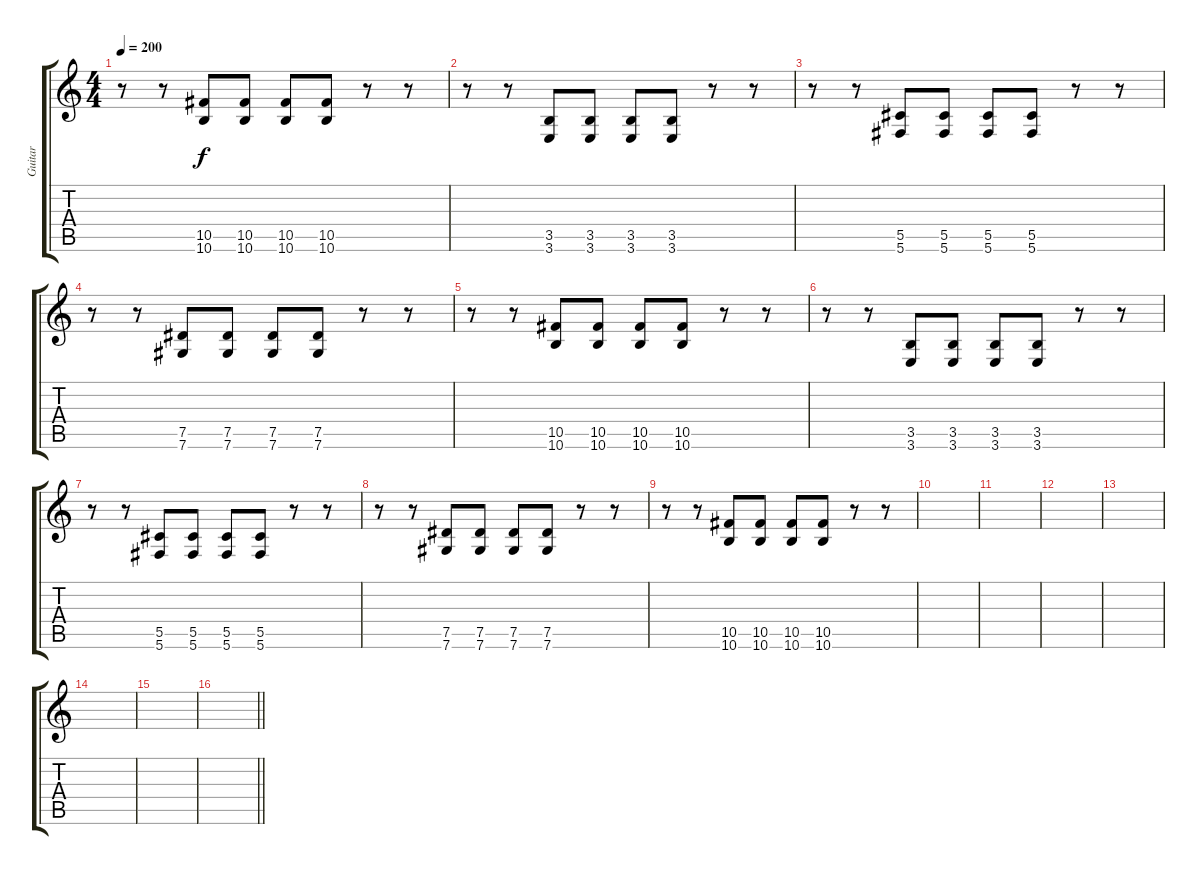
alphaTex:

\track ("Guitar" "Guitar") {instrument overdrivenguitar}
\staff {score tabs}
\tuning (Eb4 Bb3 Gb3 Db3 Ab2 Db2) {hide}
\ts (4 4)
\tempo 200
\clef g2
\ks c
r.8{dy f} r.8 (10.5 10.6).8 (10.5 10.6).8 (10.5 10.6).8 (10.5 10.6).8 r.8 r.8 |
r.8 r.8 (3.5 3.6).8 (3.5 3.6).8 (3.5 3.6).8 (3.5 3.6).8 r.8 r.8 |
r.8 r.8 (5.5 5.6).8 (5.5 5.6).8 (5.5 5.6).8 (5.5 5.6).8 r.8 r.8 |
r.8 r.8 (7.5 7.6).8 (7.5 7.6).8 (7.5 7.6).8 (7.5 7.6).8 r.8 r.8 |
r.8 r.8 (10.5 10.6).8 (10.5 10.6).8 (10.5 10.6).8 (10.5 10.6).8 r.8 r.8 |
r.8 r.8 (3.5 3.6).8 (3.5 3.6).8 (3.5 3.6).8 (3.5 3.6).8 r.8 r.8 |
r.8 r.8 (5.5 5.6).8 (5.5 5.6).8 (5.5 5.6).8 (5.5 5.6).8 r.8 r.8 |
r.8 r.8 (7.5 7.6).8 (7.5 7.6).8 (7.5 7.6).8 (7.5 7.6).8 r.8 r.8 |
r.8 r.8 (10.5 10.6).8 (10.5 10.6).8 (10.5 10.6).8 (10.5 10.6).8 r.8 r.8 |
|
|
|
|
|
|
\barLineRight lightlight
